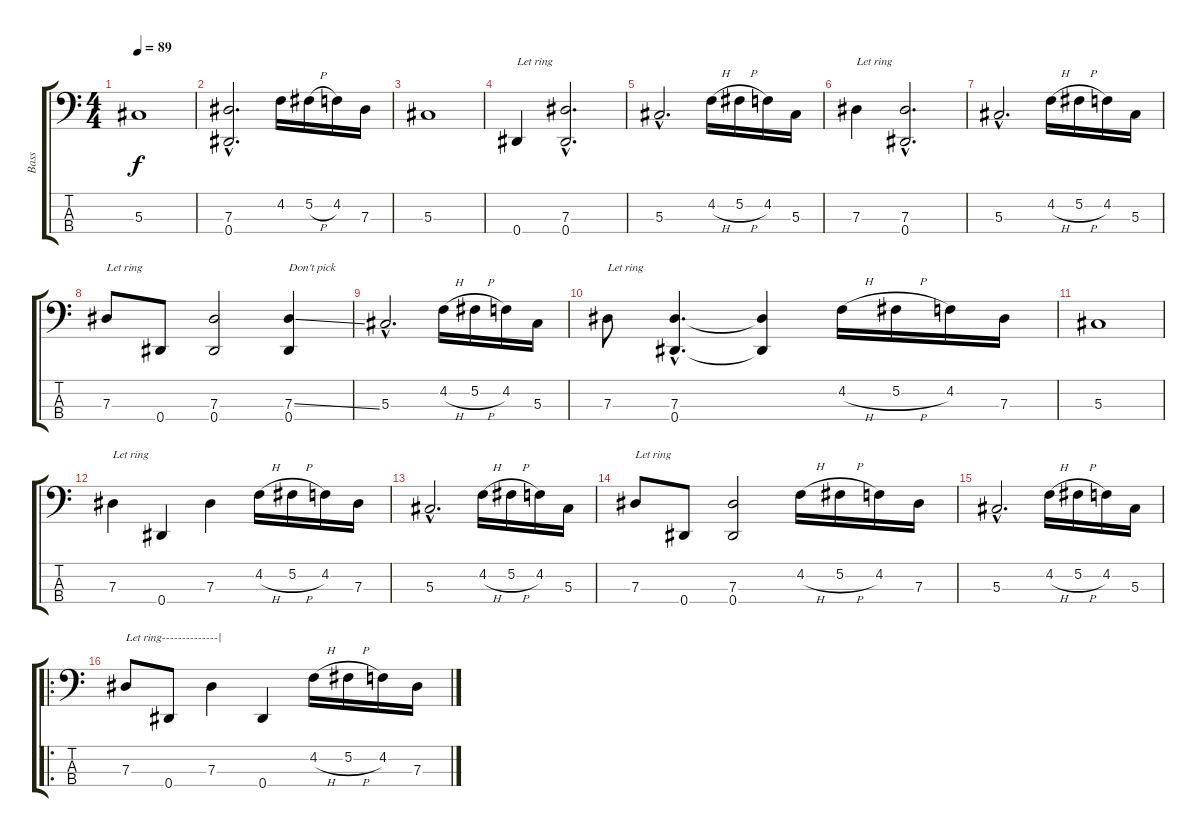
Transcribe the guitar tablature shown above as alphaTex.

\track ("Bass" "Bass") {instrument electricbasspick}
\staff {score tabs}
\tuning (Gb2 Db2 Ab1 Eb1) {hide}
\ts (4 4)
\tempo 89
\clef f4
\ks c
5.3.1{dy f} |
(7.3{hac} 0.4{hac}).2{d} 4.2.16 5.2{h}.16 4.2.16 7.3.16 |
5.3.1 |
0.4.4{txt "Let ring"} (7.3{hac} 0.4{hac}).2{d} |
5.3{hac}.2{d} 4.2{h}.16 5.2{h}.16 4.2.16 5.3.16 |
7.3.4{txt "Let ring"} (7.3{hac} 0.4{hac}).2{d} |
5.3{hac}.2{d} 4.2{h}.16 5.2{h}.16 4.2.16 5.3.16 |
7.3.8{txt "Let ring"} 0.4.8 (7.3 0.4).2 (7.3{ss} 0.4).4{txt "Don't pick"} |
5.3{hac}.2{d} 4.2{h}.16 5.2{h}.16 4.2.16 5.3.16 |
7.3.8{txt "Let ring"} (7.3{hac} 0.4{hac}).4{d} (7.3{t} 0.4{t}).4 4.2{h}.16 5.2{h}.16 4.2.16 7.3.16 |
5.3.1 |
7.3.4{txt "Let ring"} 0.4.4 7.3.4 4.2{h}.16 5.2{h}.16 4.2.16 7.3.16 |
5.3{hac}.2{d} 4.2{h}.16 5.2{h}.16 4.2.16 5.3.16 |
7.3.8{txt "Let ring"} 0.4.8 (7.3 0.4).2 4.2{h}.16 5.2{h}.16 4.2.16 7.3.16 |
5.3{hac}.2{d} 4.2{h}.16 5.2{h}.16 4.2.16 5.3.16 |
\ro
7.3.8{txt "Let ring--------------|"} 0.4.8 7.3.4 0.4.4 4.2{h}.16 5.2{h}.16 4.2.16 7.3.16
